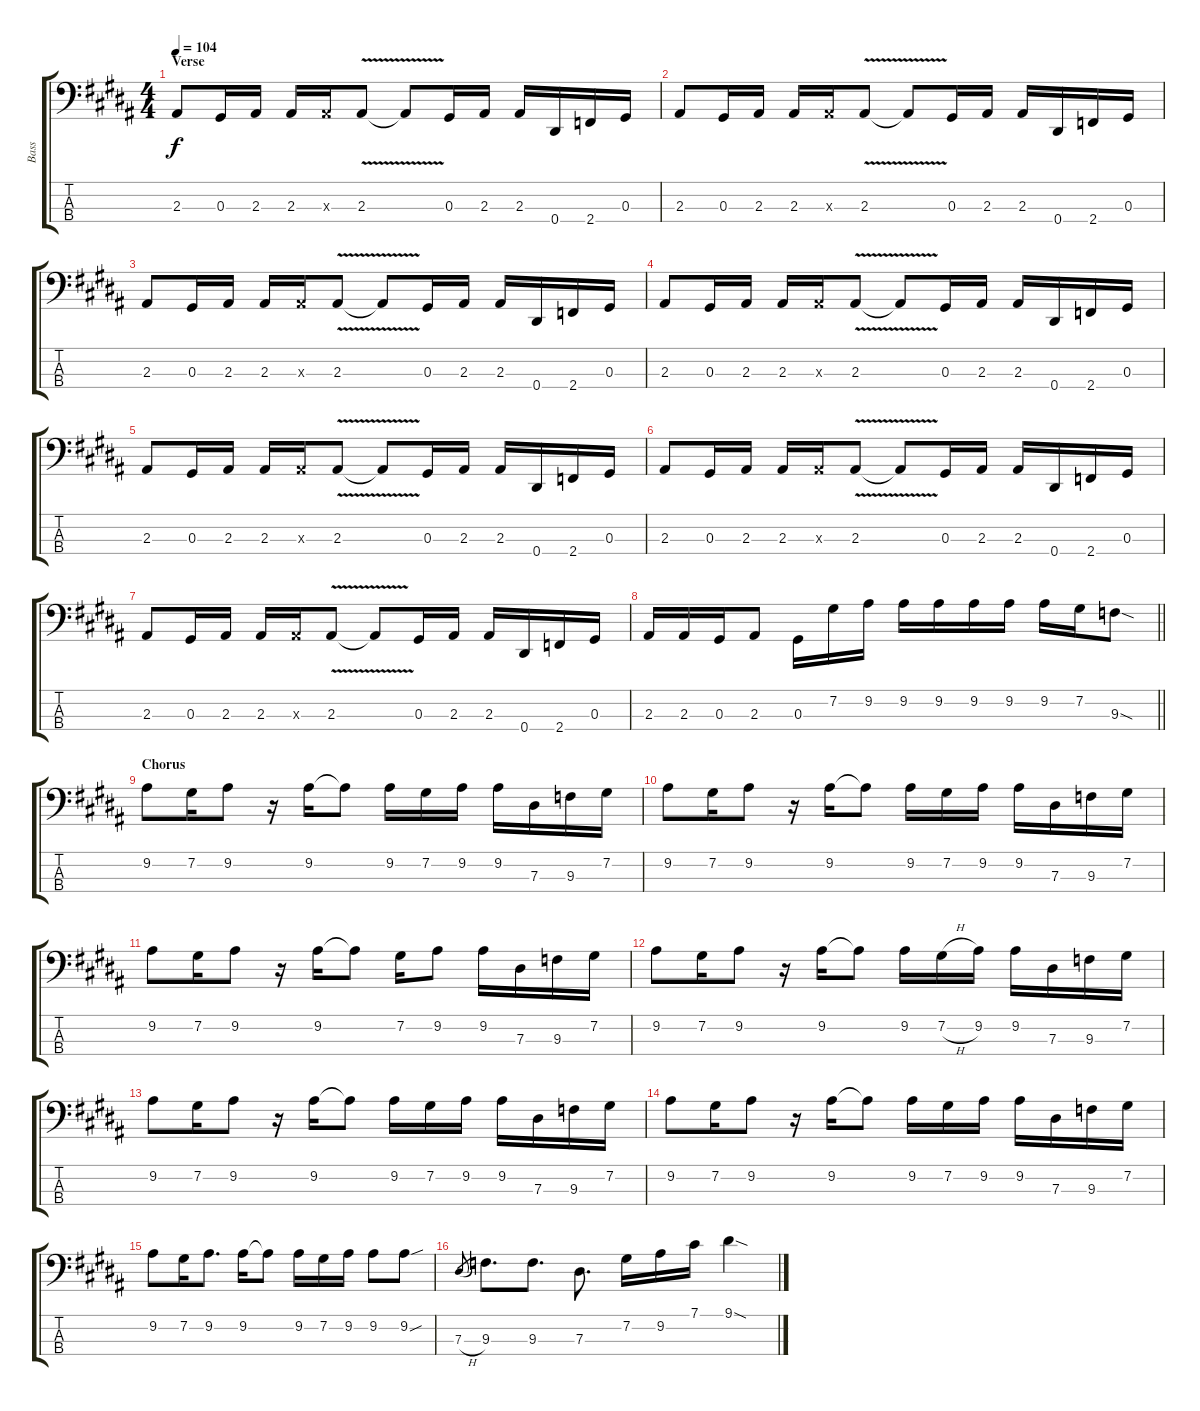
\track ("Bass" "Bass") {instrument electricbasspick}
\staff {score tabs}
\tuning (Gb2 Db2 Ab1 Eb1) {hide}
\ts (4 4)
\section ("" "Verse")
\tempo 104
\clef f4
\ks b
2.3.8{dy f} 0.3.16 2.3.16 2.3.16 2.3{x}.16 2.3{v}.8 2.3{v t}.8 0.3.16 2.3.16 2.3.16 0.4.16 2.4.16 0.3.16 |
2.3.8 0.3.16 2.3.16 2.3.16 2.3{x}.16 2.3{v}.8 2.3{v t}.8 0.3.16 2.3.16 2.3.16 0.4.16 2.4.16 0.3.16 |
2.3.8 0.3.16 2.3.16 2.3.16 2.3{x}.16 2.3{v}.8 2.3{v t}.8 0.3.16 2.3.16 2.3.16 0.4.16 2.4.16 0.3.16 |
2.3.8 0.3.16 2.3.16 2.3.16 2.3{x}.16 2.3{v}.8 2.3{v t}.8 0.3.16 2.3.16 2.3.16 0.4.16 2.4.16 0.3.16 |
2.3.8 0.3.16 2.3.16 2.3.16 2.3{x}.16 2.3{v}.8 2.3{v t}.8 0.3.16 2.3.16 2.3.16 0.4.16 2.4.16 0.3.16 |
2.3.8 0.3.16 2.3.16 2.3.16 2.3{x}.16 2.3{v}.8 2.3{v t}.8 0.3.16 2.3.16 2.3.16 0.4.16 2.4.16 0.3.16 |
2.3.8 0.3.16 2.3.16 2.3.16 2.3{x}.16 2.3{v}.8 2.3{v t}.8 0.3.16 2.3.16 2.3.16 0.4.16 2.4.16 0.3.16 |
\barLineRight lightlight
2.3.16 2.3.16 0.3.16 2.3.8 0.3.16 7.2.16 9.2.16 9.2.16 9.2.16 9.2.16 9.2.16 9.2.16 7.2.16 9.3{sod}.8 |
\section ("" "Chorus")
9.2.8 7.2.16 9.2.8 r.16 9.2.16 9.2{t}.8 9.2.16 7.2.16 9.2.16 9.2.16 7.3.16 9.3.16 7.2.16 |
9.2.8 7.2.16 9.2.8 r.16 9.2.16 9.2{t}.8 9.2.16 7.2.16 9.2.16 9.2.16 7.3.16 9.3.16 7.2.16 |
9.2.8 7.2.16 9.2.8 r.16 9.2.16 9.2{t}.8 7.2.16 9.2.8 9.2.16 7.3.16 9.3.16 7.2.16 |
9.2.8 7.2.16 9.2.8 r.16 9.2.16 9.2{t}.8 9.2.16 7.2{h}.16 9.2.16 9.2.16 7.3.16 9.3.16 7.2.16 |
9.2.8 7.2.16 9.2.8 r.16 9.2.16 9.2{t}.8 9.2.16 7.2.16 9.2.16 9.2.16 7.3.16 9.3.16 7.2.16 |
9.2.8 7.2.16 9.2.8 r.16 9.2.16 9.2{t}.8 9.2.16 7.2.16 9.2.16 9.2.16 7.3.16 9.3.16 7.2.16 |
9.2.8 7.2.16 9.2.8{d} 9.2.16 9.2{t}.8 9.2.16 7.2.16 9.2.16 9.2.8 9.2{sou}.8 |
7.3{h}.8{gr} 9.3.8{d} 9.3.8{d} 7.3.8{d} 7.2.16 9.2.16 7.1.16 9.1{sod}.4
